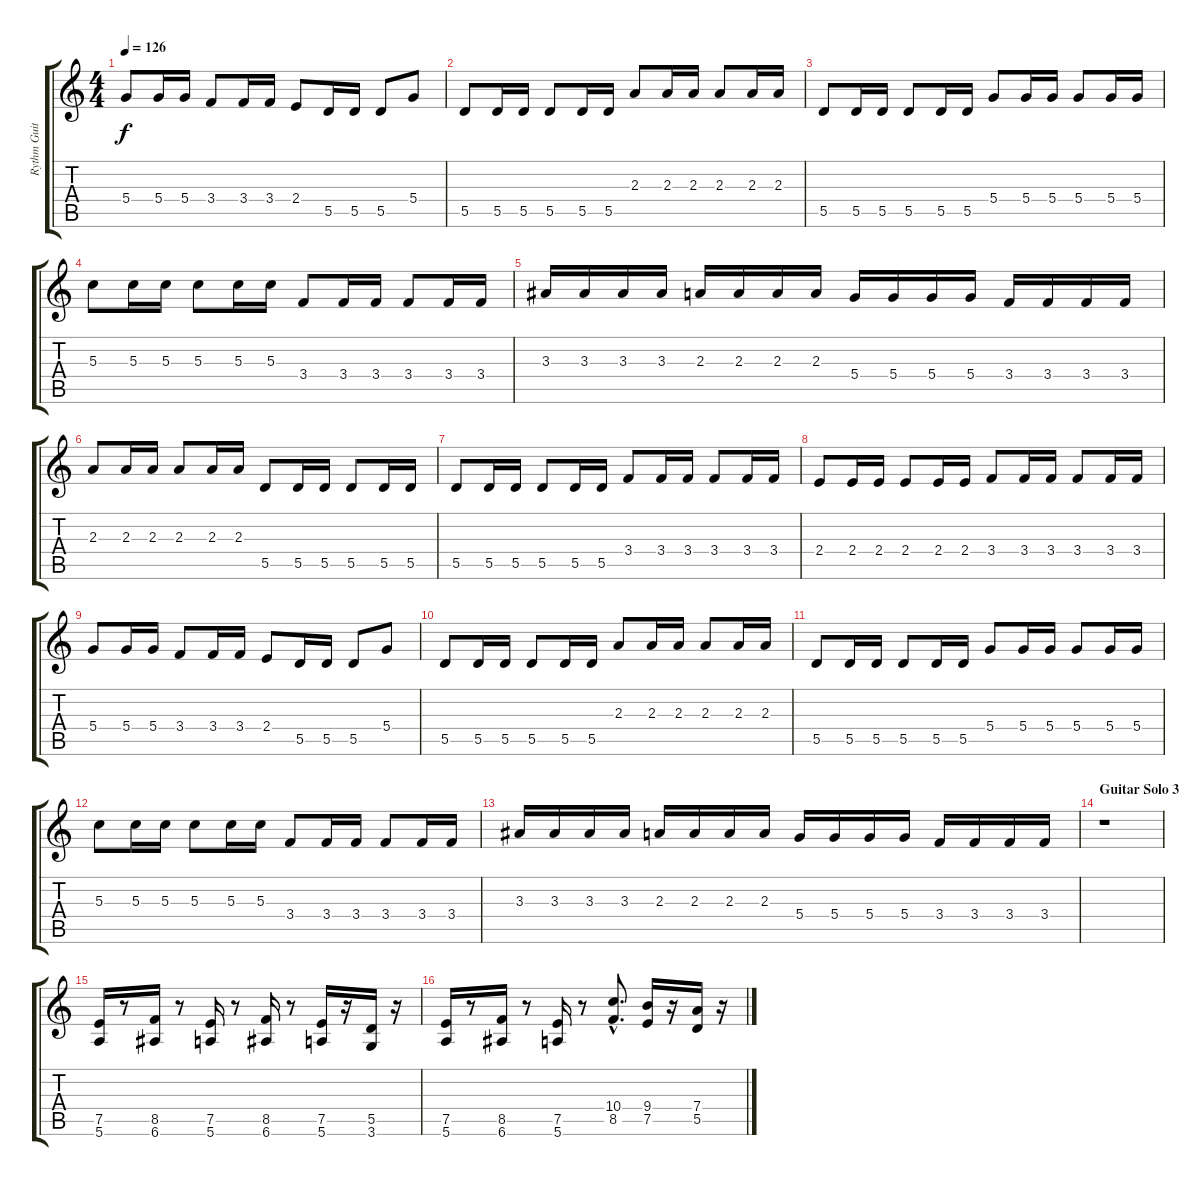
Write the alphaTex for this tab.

\track ("Rythm Guitar 1" "Rythm Guit") {instrument distortionguitar}
\staff {score tabs}
\tuning (E4 B3 G3 D3 A2 E2) {hide}
\ts (4 4)
\tempo 126
\clef g2
\ks c
5.4.8{dy f} 5.4.16 5.4.16 3.4.8 3.4.16 3.4.16 2.4.8 5.5.16 5.5.16 5.5.8 5.4.8 |
5.5.8 5.5.16 5.5.16 5.5.8 5.5.16 5.5.16 2.3.8 2.3.16 2.3.16 2.3.8 2.3.16 2.3.16 |
5.5.8 5.5.16 5.5.16 5.5.8 5.5.16 5.5.16 5.4.8 5.4.16 5.4.16 5.4.8 5.4.16 5.4.16 |
5.3.8 5.3.16 5.3.16 5.3.8 5.3.16 5.3.16 3.4.8 3.4.16 3.4.16 3.4.8 3.4.16 3.4.16 |
3.3.16 3.3.16 3.3.16 3.3.16 2.3.16 2.3.16 2.3.16 2.3.16 5.4.16 5.4.16 5.4.16 5.4.16 3.4.16 3.4.16 3.4.16 3.4.16 |
2.3.8 2.3.16 2.3.16 2.3.8 2.3.16 2.3.16 5.5.8 5.5.16 5.5.16 5.5.8 5.5.16 5.5.16 |
5.5.8 5.5.16 5.5.16 5.5.8 5.5.16 5.5.16 3.4.8 3.4.16 3.4.16 3.4.8 3.4.16 3.4.16 |
2.4.8 2.4.16 2.4.16 2.4.8 2.4.16 2.4.16 3.4.8 3.4.16 3.4.16 3.4.8 3.4.16 3.4.16 |
5.4.8 5.4.16 5.4.16 3.4.8 3.4.16 3.4.16 2.4.8 5.5.16 5.5.16 5.5.8 5.4.8 |
5.5.8 5.5.16 5.5.16 5.5.8 5.5.16 5.5.16 2.3.8 2.3.16 2.3.16 2.3.8 2.3.16 2.3.16 |
5.5.8 5.5.16 5.5.16 5.5.8 5.5.16 5.5.16 5.4.8 5.4.16 5.4.16 5.4.8 5.4.16 5.4.16 |
5.3.8 5.3.16 5.3.16 5.3.8 5.3.16 5.3.16 3.4.8 3.4.16 3.4.16 3.4.8 3.4.16 3.4.16 |
3.3.16 3.3.16 3.3.16 3.3.16 2.3.16 2.3.16 2.3.16 2.3.16 5.4.16 5.4.16 5.4.16 5.4.16 3.4.16 3.4.16 3.4.16 3.4.16 |
\section ("" "Guitar Solo 3")
r.1 |
(7.5 5.6).16 r.8 (8.5 6.6).16 r.8 (7.5 5.6).16 r.8 (8.5 6.6).16 r.8 (7.5 5.6).16 r.16 (5.5 3.6).16 r.16 |
(7.5 5.6).16 r.8 (8.5 6.6).16 r.8 (7.5 5.6).16 r.8 (10.4{hac} 8.5{hac}).8{d} (9.4 7.5).16 r.16 (7.4 5.5).16 r.16
